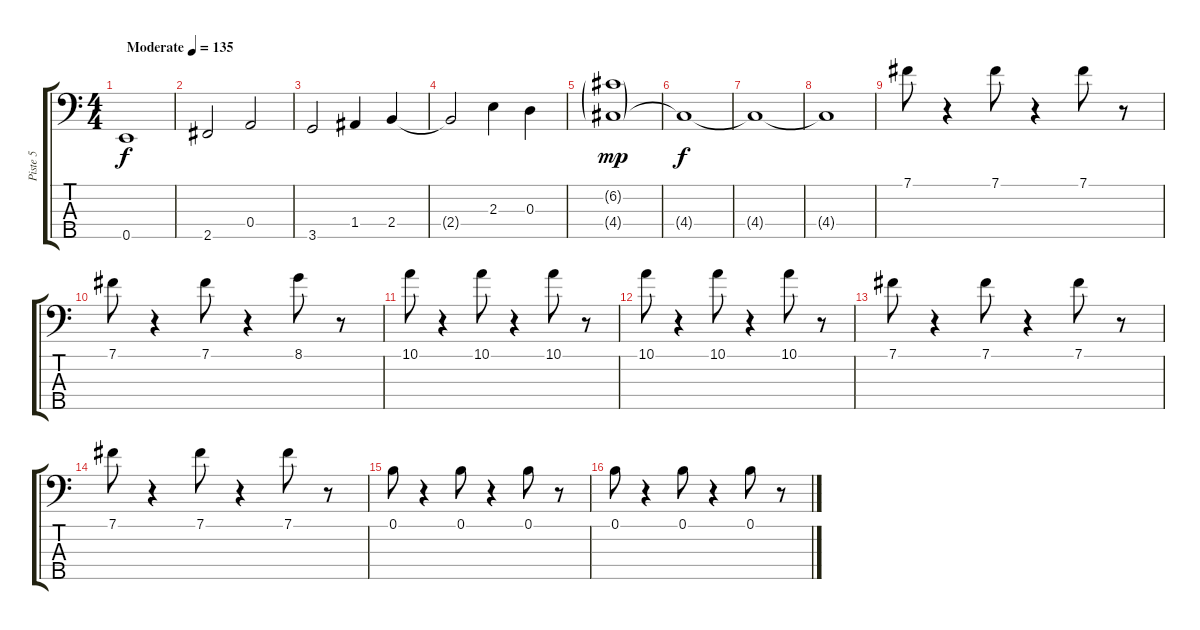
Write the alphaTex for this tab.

\track ("Piste 5" "Piste 5") {instrument contrabass}
\staff {score tabs}
\tuning (B2 G2 D2 A1 E1) {hide}
\ts (4 4)
\tempo (135 "Moderate")
\clef f4
\ks c
0.5.1{dy f instrument contrabass} |
2.5.2 0.4.2 |
3.5.2 1.4.4 2.4.4 |
2.4{t}.2 2.3.4 0.3.4 |
(6.2{g} 4.4{g}).1{dy mp} |
4.4{t}.1{dy f} |
4.4{t}.1 |
4.4{t}.1 |
7.1.8 r.4 7.1.8 r.4 7.1.8 r.8 |
7.1.8 r.4 7.1.8 r.4 8.1.8 r.8 |
10.1.8 r.4 10.1.8 r.4 10.1.8 r.8 |
10.1.8 r.4 10.1.8 r.4 10.1.8 r.8 |
7.1.8 r.4 7.1.8 r.4 7.1.8 r.8 |
7.1.8 r.4 7.1.8 r.4 7.1.8 r.8 |
0.1.8 r.4 0.1.8 r.4 0.1.8 r.8 |
0.1.8 r.4 0.1.8 r.4 0.1.8 r.8
